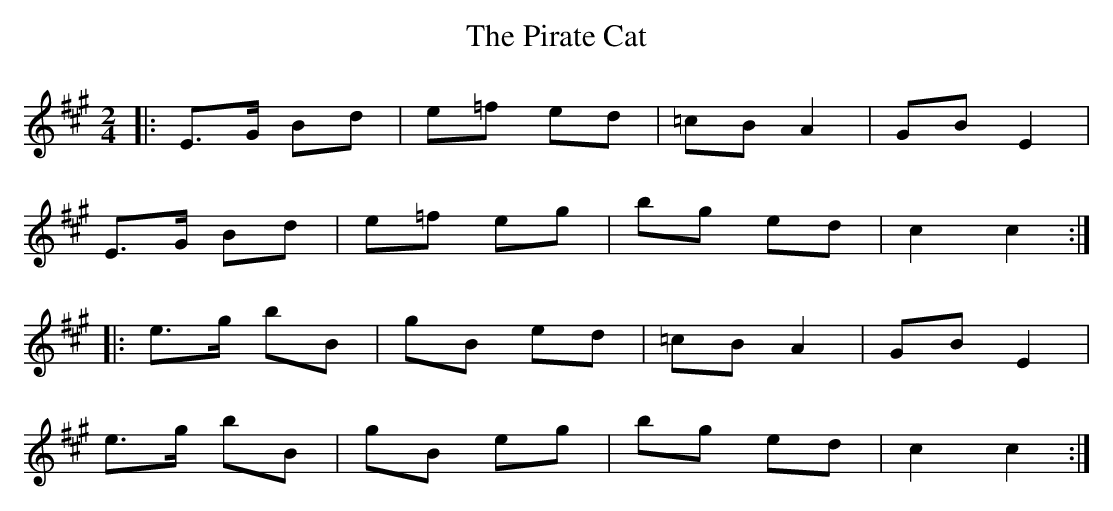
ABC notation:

X:1
T: The Pirate Cat
M: 2/4
L: 1/8
K: Amaj
|:E>G Bd|e=f ed|=cB A2|GB E2|
E>G Bd|e=f eg|bg ed|c2 c2:|
|:e>g bB|gB ed|=cB A2|GB E2|
e>g bB|gB eg|bg ed|c2 c2:|
